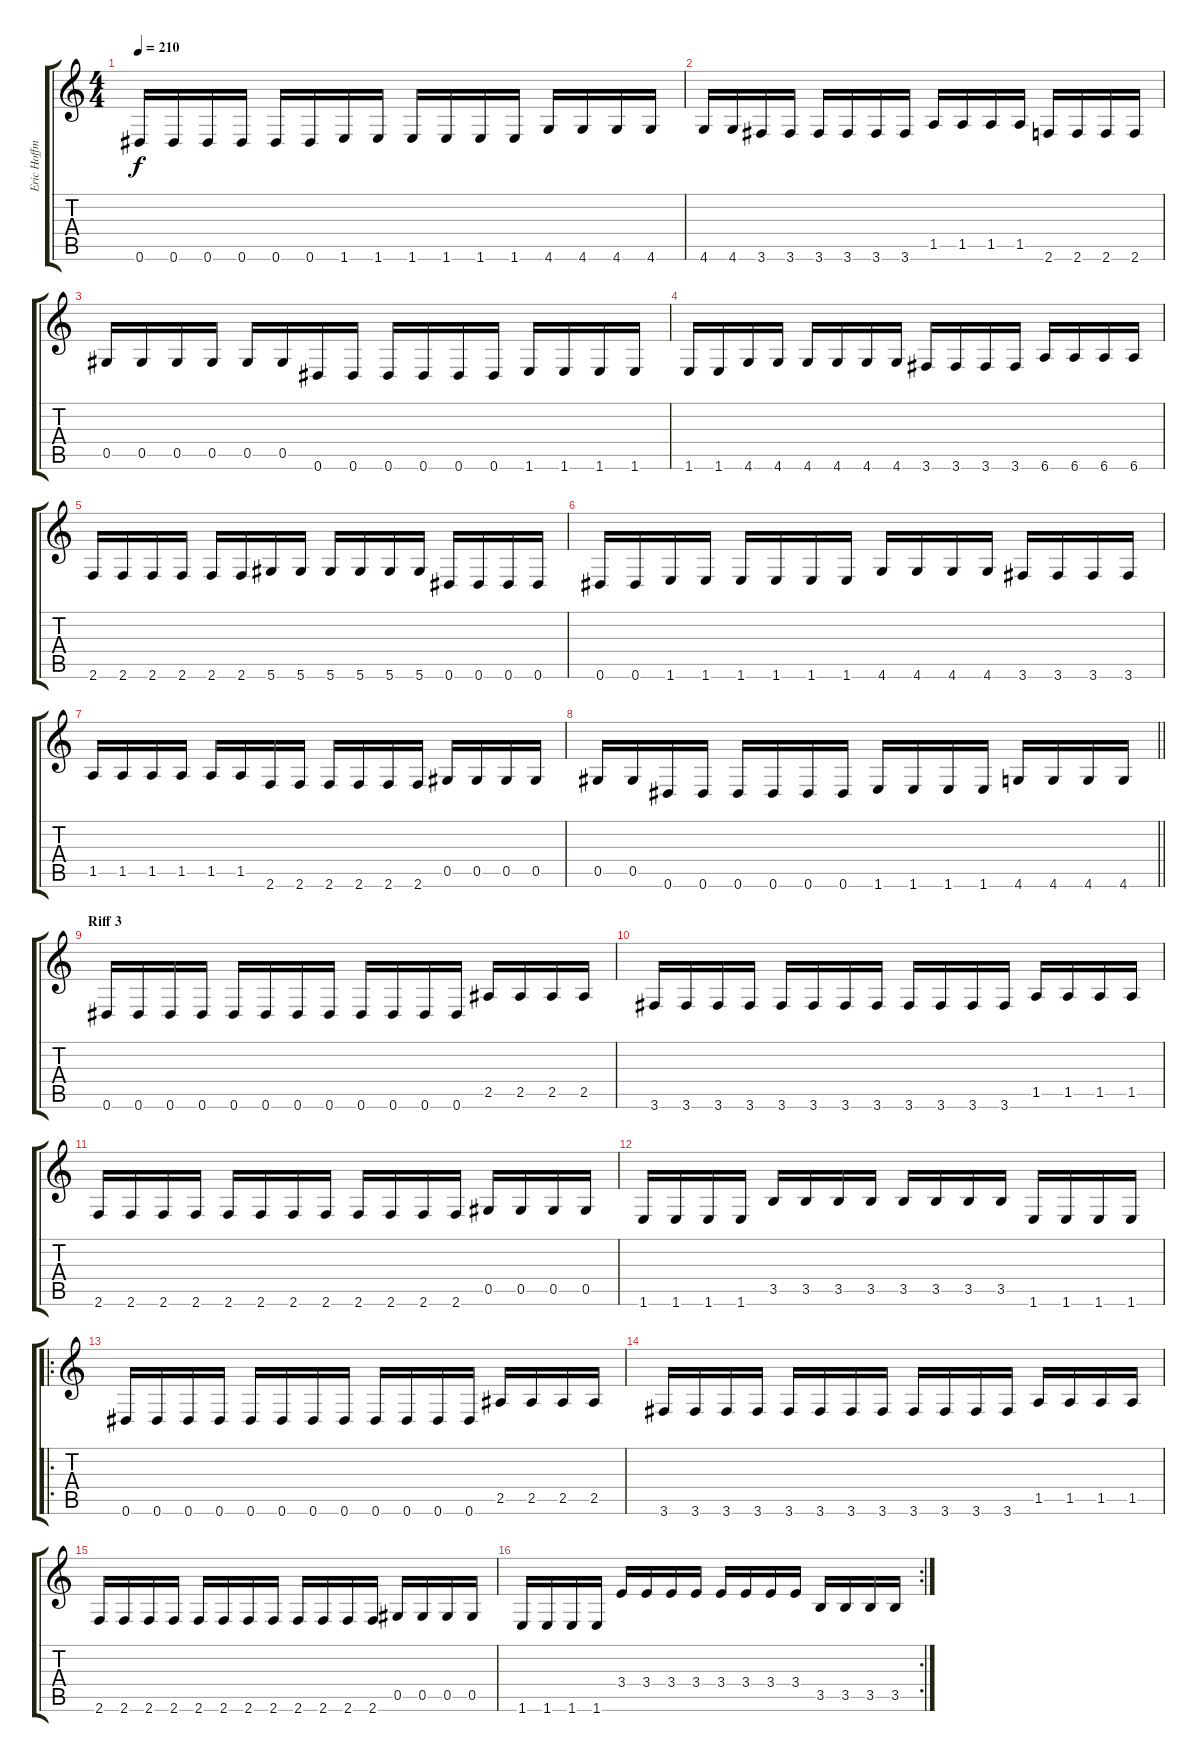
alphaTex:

\track ("Eric Hoffman" "Eric Hoffm") {instrument overdrivenguitar}
\staff {score tabs}
\tuning (Eb4 Bb3 Gb3 Db3 Ab2 Eb2) {hide}
\ts (4 4)
\tempo 210
\clef g2
\ks c
0.6.16{dy f} 0.6.16 0.6.16 0.6.16 0.6.16 0.6.16 1.6.16 1.6.16 1.6.16 1.6.16 1.6.16 1.6.16 4.6.16 4.6.16 4.6.16 4.6.16 |
4.6.16 4.6.16 3.6.16 3.6.16 3.6.16 3.6.16 3.6.16 3.6.16 1.5.16 1.5.16 1.5.16 1.5.16 2.6.16 2.6.16 2.6.16 2.6.16 |
0.5.16 0.5.16 0.5.16 0.5.16 0.5.16 0.5.16 0.6.16 0.6.16 0.6.16 0.6.16 0.6.16 0.6.16 1.6.16 1.6.16 1.6.16 1.6.16 |
1.6.16 1.6.16 4.6.16 4.6.16 4.6.16 4.6.16 4.6.16 4.6.16 3.6.16 3.6.16 3.6.16 3.6.16 6.6.16 6.6.16 6.6.16 6.6.16 |
2.6.16 2.6.16 2.6.16 2.6.16 2.6.16 2.6.16 5.6.16 5.6.16 5.6.16 5.6.16 5.6.16 5.6.16 0.6.16 0.6.16 0.6.16 0.6.16 |
0.6.16 0.6.16 1.6.16 1.6.16 1.6.16 1.6.16 1.6.16 1.6.16 4.6.16 4.6.16 4.6.16 4.6.16 3.6.16 3.6.16 3.6.16 3.6.16 |
1.5.16 1.5.16 1.5.16 1.5.16 1.5.16 1.5.16 2.6.16 2.6.16 2.6.16 2.6.16 2.6.16 2.6.16 0.5.16 0.5.16 0.5.16 0.5.16 |
\barLineRight lightlight
0.5.16 0.5.16 0.6.16 0.6.16 0.6.16 0.6.16 0.6.16 0.6.16 1.6.16 1.6.16 1.6.16 1.6.16 4.6.16 4.6.16 4.6.16 4.6.16 |
\section ("" "Riff 3")
0.6.16 0.6.16 0.6.16 0.6.16 0.6.16 0.6.16 0.6.16 0.6.16 0.6.16 0.6.16 0.6.16 0.6.16 2.5.16 2.5.16 2.5.16 2.5.16 |
3.6.16 3.6.16 3.6.16 3.6.16 3.6.16 3.6.16 3.6.16 3.6.16 3.6.16 3.6.16 3.6.16 3.6.16 1.5.16 1.5.16 1.5.16 1.5.16 |
2.6.16 2.6.16 2.6.16 2.6.16 2.6.16 2.6.16 2.6.16 2.6.16 2.6.16 2.6.16 2.6.16 2.6.16 0.5.16 0.5.16 0.5.16 0.5.16 |
1.6.16 1.6.16 1.6.16 1.6.16 3.5.16 3.5.16 3.5.16 3.5.16 3.5.16 3.5.16 3.5.16 3.5.16 1.6.16 1.6.16 1.6.16 1.6.16 |
\ro
0.6.16 0.6.16 0.6.16 0.6.16 0.6.16 0.6.16 0.6.16 0.6.16 0.6.16 0.6.16 0.6.16 0.6.16 2.5.16 2.5.16 2.5.16 2.5.16 |
3.6.16 3.6.16 3.6.16 3.6.16 3.6.16 3.6.16 3.6.16 3.6.16 3.6.16 3.6.16 3.6.16 3.6.16 1.5.16 1.5.16 1.5.16 1.5.16 |
2.6.16 2.6.16 2.6.16 2.6.16 2.6.16 2.6.16 2.6.16 2.6.16 2.6.16 2.6.16 2.6.16 2.6.16 0.5.16 0.5.16 0.5.16 0.5.16 |
\rc 2
1.6.16 1.6.16 1.6.16 1.6.16 3.4.16 3.4.16 3.4.16 3.4.16 3.4.16 3.4.16 3.4.16 3.4.16 3.5.16 3.5.16 3.5.16 3.5.16
